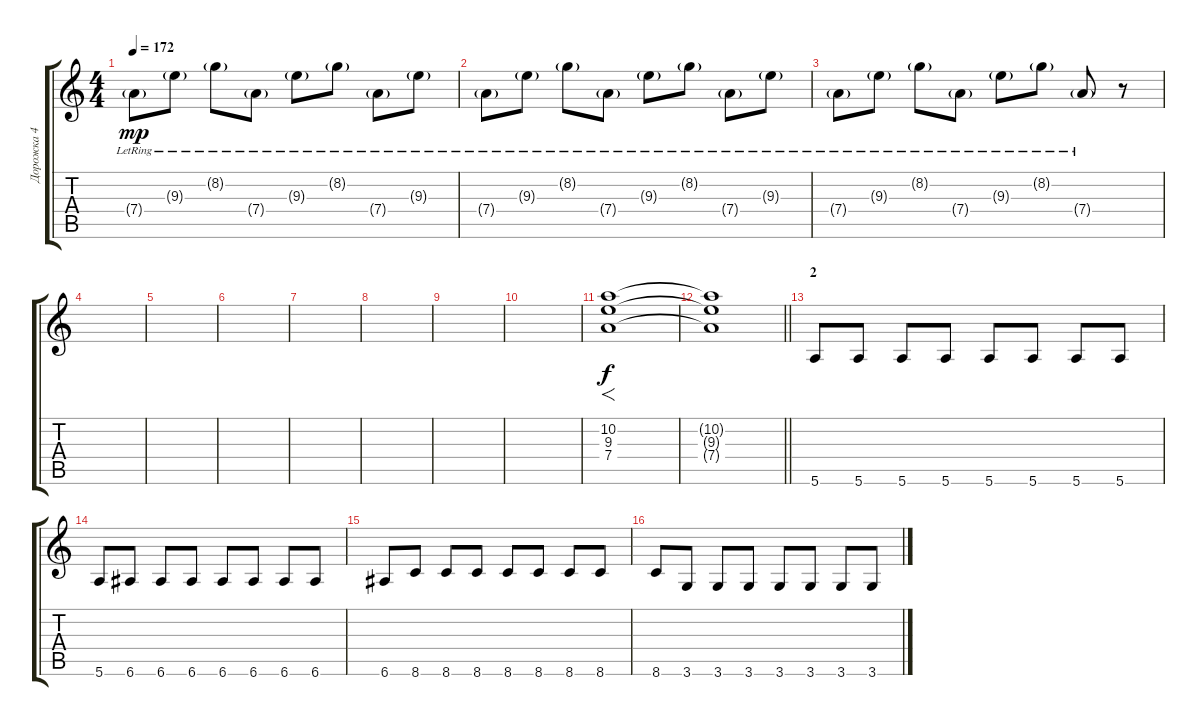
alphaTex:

\track ("Дорожка 4" "Дорожка 4") {instrument electricguitarjazz}
\staff {score tabs}
\tuning (E4 B3 G3 D3 A2 E2) {hide}
\ts (4 4)
\tempo 172
\clef g2
\ks c
7.4{g lr}.8{dy mp} 9.3{g lr}.8 8.2{g lr}.8 7.4{g lr}.8 9.3{g lr}.8 8.2{g lr}.8 7.4{g lr}.8 9.3{g lr}.8 |
7.4{g lr}.8 9.3{g lr}.8 8.2{g lr}.8 7.4{g lr}.8 9.3{g lr}.8 8.2{g lr}.8 7.4{g lr}.8 9.3{g lr}.8 |
7.4{g lr}.8 9.3{g lr}.8 8.2{g lr}.8 7.4{g lr}.8 9.3{g lr}.8 8.2{g lr}.8 7.4{g lr}.8 r.8 |
|
|
|
|
|
|
|
(10.2 9.3 7.4).1{f dy f} |
\barLineRight lightlight
(10.2{t} 9.3{t} 7.4{t}).1 |
\section ("" "2")
5.6.8 5.6.8 5.6.8 5.6.8 5.6.8 5.6.8 5.6.8 5.6.8 |
5.6.8 6.6.8 6.6.8 6.6.8 6.6.8 6.6.8 6.6.8 6.6.8 |
6.6.8 8.6.8 8.6.8 8.6.8 8.6.8 8.6.8 8.6.8 8.6.8 |
8.6.8 3.6.8 3.6.8 3.6.8 3.6.8 3.6.8 3.6.8 3.6.8
